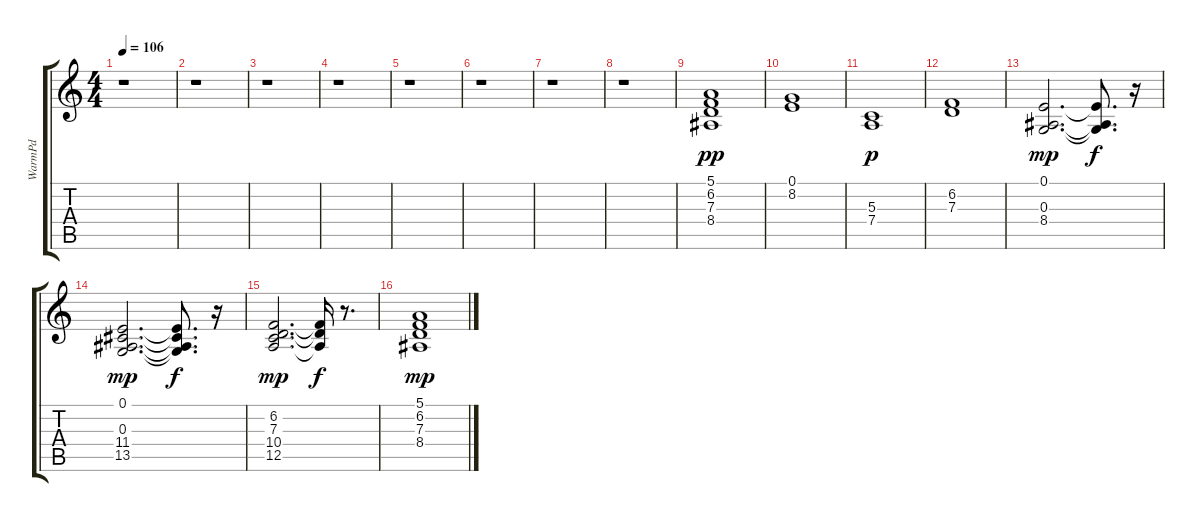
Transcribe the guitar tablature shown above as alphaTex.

\track ("WarmPd" "WarmPd") {instrument pad2warm}
\staff {score tabs}
\tuning (E4 B3 G3 D3 A2 E2) {hide}
\ts (4 4)
\tempo 106
\clef g2
\ks c
r.1{dy pp} |
r.1 |
r.1 |
r.1 |
r.1 |
r.1 |
r.1 |
r.1 |
(5.1 6.2 7.3 8.4).1 |
(0.1 8.2).1 |
(5.3 7.4).1{dy p} |
(6.2 7.3).1 |
(0.1 0.3 8.4).2{d dy mp} (0.1{t} 0.3{t} 8.4{t}).8{d dy f} r.16 |
(0.1 0.3 11.4 13.5).2{d dy mp} (0.1{t} 0.3{t} 11.4{t} 13.5{t}).8{d dy f} r.16 |
(6.2 7.3 10.4 12.5).2{d dy mp} (6.2{t} 7.3{t} 12.5{t}).16{dy f} r.8{d} |
(5.1 6.2 7.3 8.4).1{dy mp}
